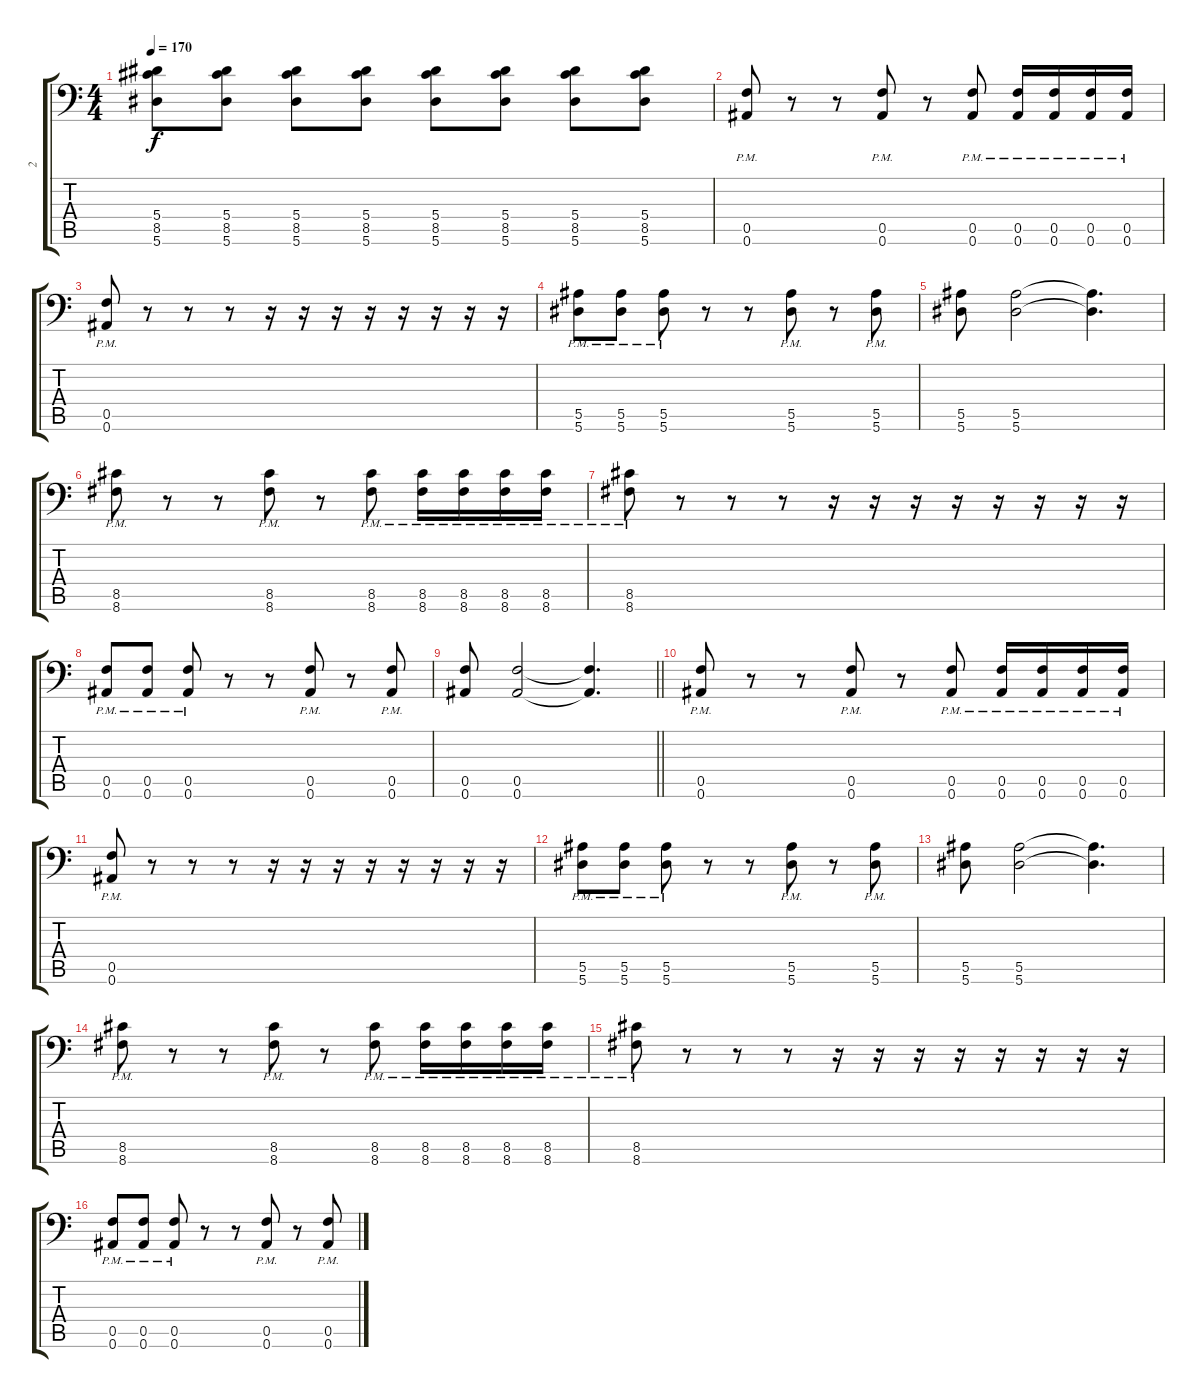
\track ("2" "2") {instrument distortionguitar}
\staff {score tabs}
\tuning (C4 G3 Eb3 Bb2 F2 Bb1) {hide}
\ts (4 4)
\tempo 170
\clef f4
\ks c
(5.4 8.5 5.6).8{dy f} (5.4 8.5 5.6).8 (5.4 8.5 5.6).8 (5.4 8.5 5.6).8 (5.4 8.5 5.6).8 (5.4 8.5 5.6).8 (5.4 8.5 5.6).8 (5.4 8.5 5.6).8 |
(0.5{pm} 0.6{pm}).8 r.8 r.8 (0.5{pm} 0.6{pm}).8 r.8 (0.5{pm} 0.6{pm}).8 (0.5{pm} 0.6{pm}).16 (0.5{pm} 0.6{pm}).16 (0.5{pm} 0.6{pm}).16 (0.5{pm} 0.6{pm}).16 |
(0.5{pm} 0.6{pm}).8 r.8 r.8 r.8 r.16 r.16 r.16 r.16 r.16 r.16 r.16 r.16 |
(5.5{pm} 5.6{pm}).8 (5.5{pm} 5.6{pm}).8 (5.5{pm} 5.6{pm}).8 r.8 r.8 (5.5{pm} 5.6{pm}).8 r.8 (5.5{pm} 5.6{pm}).8 |
(5.5 5.6).8 (5.5 5.6).2 (5.5{t} 5.6{t}).4{d} |
(8.5{pm} 8.6{pm}).8 r.8 r.8 (8.5{pm} 8.6{pm}).8 r.8 (8.5{pm} 8.6{pm}).8 (8.5{pm} 8.6{pm}).16 (8.5{pm} 8.6{pm}).16 (8.5{pm} 8.6{pm}).16 (8.5{pm} 8.6{pm}).16 |
(8.5{pm} 8.6{pm}).8 r.8 r.8 r.8 r.16 r.16 r.16 r.16 r.16 r.16 r.16 r.16 |
(0.5{pm} 0.6{pm}).8 (0.5{pm} 0.6{pm}).8 (0.5{pm} 0.6{pm}).8 r.8 r.8 (0.5{pm} 0.6{pm}).8 r.8 (0.5{pm} 0.6{pm}).8 |
\barLineRight lightlight
(0.5 0.6).8 (0.5 0.6).2 (0.5{t} 0.6{t}).4{d} |
(0.5{pm} 0.6{pm}).8 r.8 r.8 (0.5{pm} 0.6{pm}).8 r.8 (0.5{pm} 0.6{pm}).8 (0.5{pm} 0.6{pm}).16 (0.5{pm} 0.6{pm}).16 (0.5{pm} 0.6{pm}).16 (0.5{pm} 0.6{pm}).16 |
(0.5{pm} 0.6{pm}).8 r.8 r.8 r.8 r.16 r.16 r.16 r.16 r.16 r.16 r.16 r.16 |
(5.5{pm} 5.6{pm}).8 (5.5{pm} 5.6{pm}).8 (5.5{pm} 5.6{pm}).8 r.8 r.8 (5.5{pm} 5.6{pm}).8 r.8 (5.5{pm} 5.6{pm}).8 |
(5.5 5.6).8 (5.5 5.6).2 (5.5{t} 5.6{t}).4{d} |
(8.5{pm} 8.6{pm}).8 r.8 r.8 (8.5{pm} 8.6{pm}).8 r.8 (8.5{pm} 8.6{pm}).8 (8.5{pm} 8.6{pm}).16 (8.5{pm} 8.6{pm}).16 (8.5{pm} 8.6{pm}).16 (8.5{pm} 8.6{pm}).16 |
(8.5{pm} 8.6{pm}).8 r.8 r.8 r.8 r.16 r.16 r.16 r.16 r.16 r.16 r.16 r.16 |
(0.5{pm} 0.6{pm}).8 (0.5{pm} 0.6{pm}).8 (0.5{pm} 0.6{pm}).8 r.8 r.8 (0.5{pm} 0.6{pm}).8 r.8 (0.5{pm} 0.6{pm}).8
